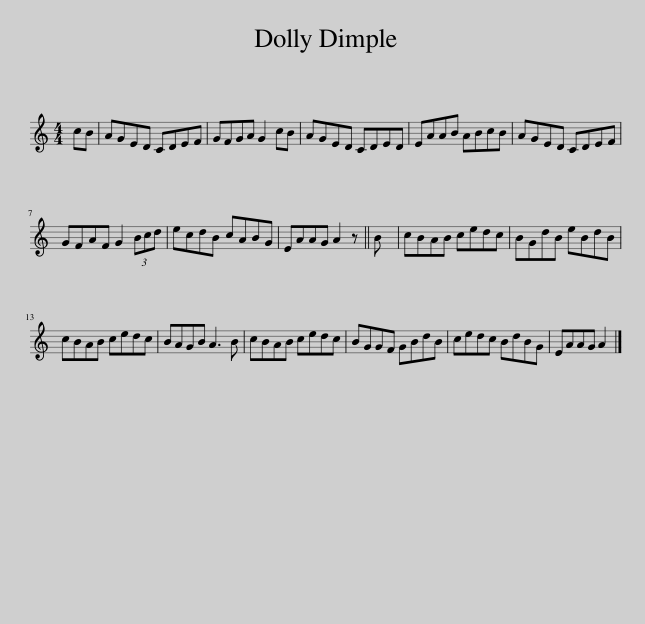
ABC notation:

X:1
L:1/8
M:4/4
I:linebreak $
K:C
V:1 treble
V:1
 cB | AGED CDEF | GFGA G2 cB | AGED CDED | EAAB ABcB | %5
 AGED CDEF |$ GFAF G2 (3Bcd | ecdB cABG | EAAG A2 z || B | %10
 cBAB cedc | BGdB eBdB |$ cBAB cedc | BAGB A3 B | cBAB cedc | %15
 BGGF GBdB | cedc BdBG | EAAG A2 |] %18
